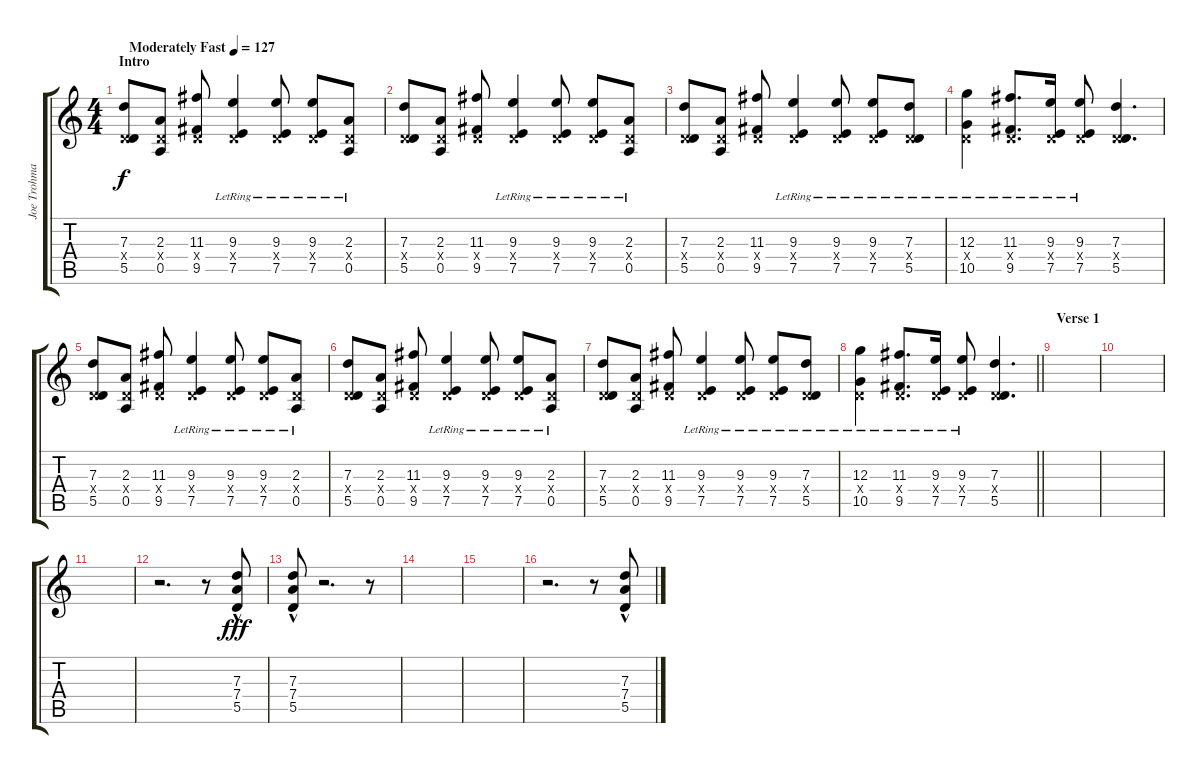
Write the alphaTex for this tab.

\track ("Joe Trohman (Lead Guitar)" "Joe Trohma") {instrument distortionguitar}
\staff {score tabs}
\tuning (E4 B3 G3 D3 A2 D2) {hide}
\ts (4 4)
\section ("" "Intro")
\tempo (127 "Moderately Fast")
\clef g2
\ks c
(7.3 0.4{x} 5.5).8{dy f instrument distortionguitar} (2.3 0.4{x} 0.5).8 (11.3 0.4{x} 9.5).8 (9.3 0.4{x} 7.5{lr}).4 (9.3 0.4{x} 7.5{lr}).8 (9.3 0.4{x} 7.5{lr}).8 (2.3 0.4{x} 0.5{lr}).8 |
(7.3 0.4{x} 5.5).8 (2.3 0.4{x} 0.5).8 (11.3 0.4{x} 9.5).8 (9.3 0.4{x} 7.5{lr}).4 (9.3 0.4{x} 7.5{lr}).8 (9.3 0.4{x} 7.5{lr}).8 (2.3 0.4{x} 0.5{lr}).8 |
(7.3 0.4{x} 5.5).8 (2.3 0.4{x} 0.5).8 (11.3 0.4{x} 9.5).8 (9.3 0.4{x} 7.5{lr}).4 (9.3 0.4{x} 7.5{lr}).8 (9.3 0.4{x} 7.5{lr}).8 (7.3 0.4{x} 5.5{lr}).8 |
(12.3 0.4{x} 10.5{lr}).4 (11.3 0.4{x} 9.5{lr}).8{d} (9.3 0.4{x} 7.5{lr}).16 (9.3 0.4{x} 7.5{lr}).8 (7.3 0.4{x} 5.5).4{d} |
(7.3 0.4{x} 5.5).8 (2.3 0.4{x} 0.5).8 (11.3 0.4{x} 9.5).8 (9.3 0.4{x} 7.5{lr}).4 (9.3 0.4{x} 7.5{lr}).8 (9.3 0.4{x} 7.5{lr}).8 (2.3 0.4{x} 0.5{lr}).8 |
(7.3 0.4{x} 5.5).8 (2.3 0.4{x} 0.5).8 (11.3 0.4{x} 9.5).8 (9.3 0.4{x} 7.5{lr}).4 (9.3 0.4{x} 7.5{lr}).8 (9.3 0.4{x} 7.5{lr}).8 (2.3 0.4{x} 0.5{lr}).8 |
(7.3 0.4{x} 5.5).8 (2.3 0.4{x} 0.5).8 (11.3 0.4{x} 9.5).8 (9.3 0.4{x} 7.5{lr}).4 (9.3 0.4{x} 7.5{lr}).8 (9.3 0.4{x} 7.5{lr}).8 (7.3 0.4{x} 5.5{lr}).8 |
\barLineRight lightlight
(12.3 0.4{x} 10.5{lr}).4 (11.3 0.4{x} 9.5{lr}).8{d} (9.3 0.4{x} 7.5{lr}).16 (9.3 0.4{x} 7.5{lr}).8 (7.3 0.4{x} 5.5).4{d} |
\section ("" "Verse 1")
|
|
|
r.2{d} r.8 (7.3 7.4 5.5{hac}).8{dy fff} |
(7.3 7.4 5.5{hac}).8 r.2{d} r.8 |
|
|
r.2{d} r.8 (7.3 7.4 5.5{hac}).8
